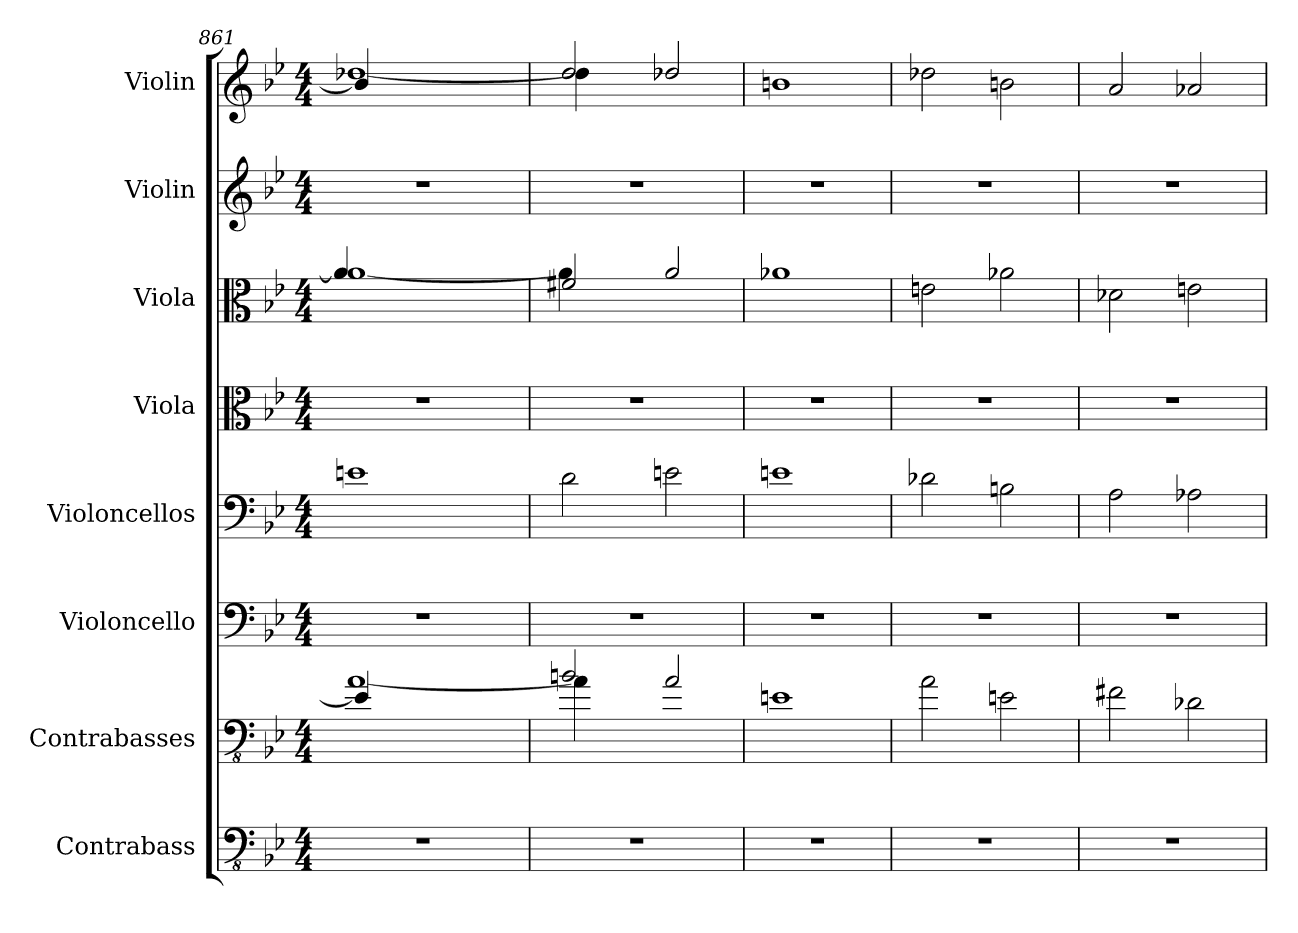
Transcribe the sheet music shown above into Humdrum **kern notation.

**kern	**kern	**kern	**kern	**kern	**kern	**kern	**kern
*part8	*part7	*part6	*part5	*part4	*part3	*part2	*part1
*staff8	*staff7	*staff6	*staff5	*staff4	*staff3	*staff2	*staff1
*I"Contrabass	*I"Contrabasses	*I"Violoncello	*I"Violoncellos	*I"Viola	*I"Viola	*I"Violin	*I"Violin
*I'Cb.	*I'Cbs.	*I'Vc.	*I'Vcs.	*I'Vla.	*I'Vla.	*I'Vln.	*I'Vln.
*clefFv4	*clefFv4	*clefF4	*clefF4	*clefC3	*clefC3	*clefG2	*clefG2
*ITrd7c12	*	*	*	*	*	*	*
*k[b-e-]	*k[b-e-]	*k[b-e-]	*k[b-e-]	*k[b-e-]	*k[b-e-]	*k[b-e-]	*k[b-e-]
*M4/4	*M4/4	*M4/4	*M4/4	*M4/4	*M4/4	*M4/4	*M4/4
=861	=861	=861	=861	=861	=861	=861	=861
*	*^	*	*	*	*^	*	*^
*	*	*^	*	*	*	*	*^	*	*	*^
1r	1ryy	[1A	4E/]	1r	1en	1r	1ryy	[1a	4a-/]	1r	1ryy	[1dd-X	4b/]
.	.	.	4ryy	.	.	.	.	.	4ryy	.	.	.	4ryy
.	.	.	2ryy	.	.	.	.	.	2ryy	.	.	.	2ryy
*	*	*v	*v	*	*	*	*	*v	*v	*	*	*v	*v
=862	=862	=862	=862	=862	=862	=862	=862	=862	=862	=862
1r	2Bn/	4A\]	1r	2d\	1r	2f#X/	4a\]	1r	2dd/	4dd-\]
.	.	4ryy	.	.	.	.	4ryy	.	.	4ryy
.	2A/	2ryy	.	2en\	.	2a/	2ryy	.	2dd-X/	2ryy
*	*v	*v	*	*	*	*v	*v	*	*v	*v
=863	=863	=863	=863	=863	=863	=863	=863
1r	1En	1r	1en	1r	1a-X	1r	1bn
=864	=864	=864	=864	=864	=864	=864	=864
1r	2A\	1r	2d-X\	1r	2en\	1r	2dd-X\
.	2En\	.	2Bn\	.	2a-X\	.	2bn\
=865	=865	=865	=865	=865	=865	=865	=865
1r	2F#X\	1r	2A\	1r	2d-X\	1r	2a/
.	2D-X\	.	2A-X\	.	2en\	.	2a-X/
=	=	=	=	=	=	=	=
*-	*-	*-	*-	*-	*-	*-	*-
